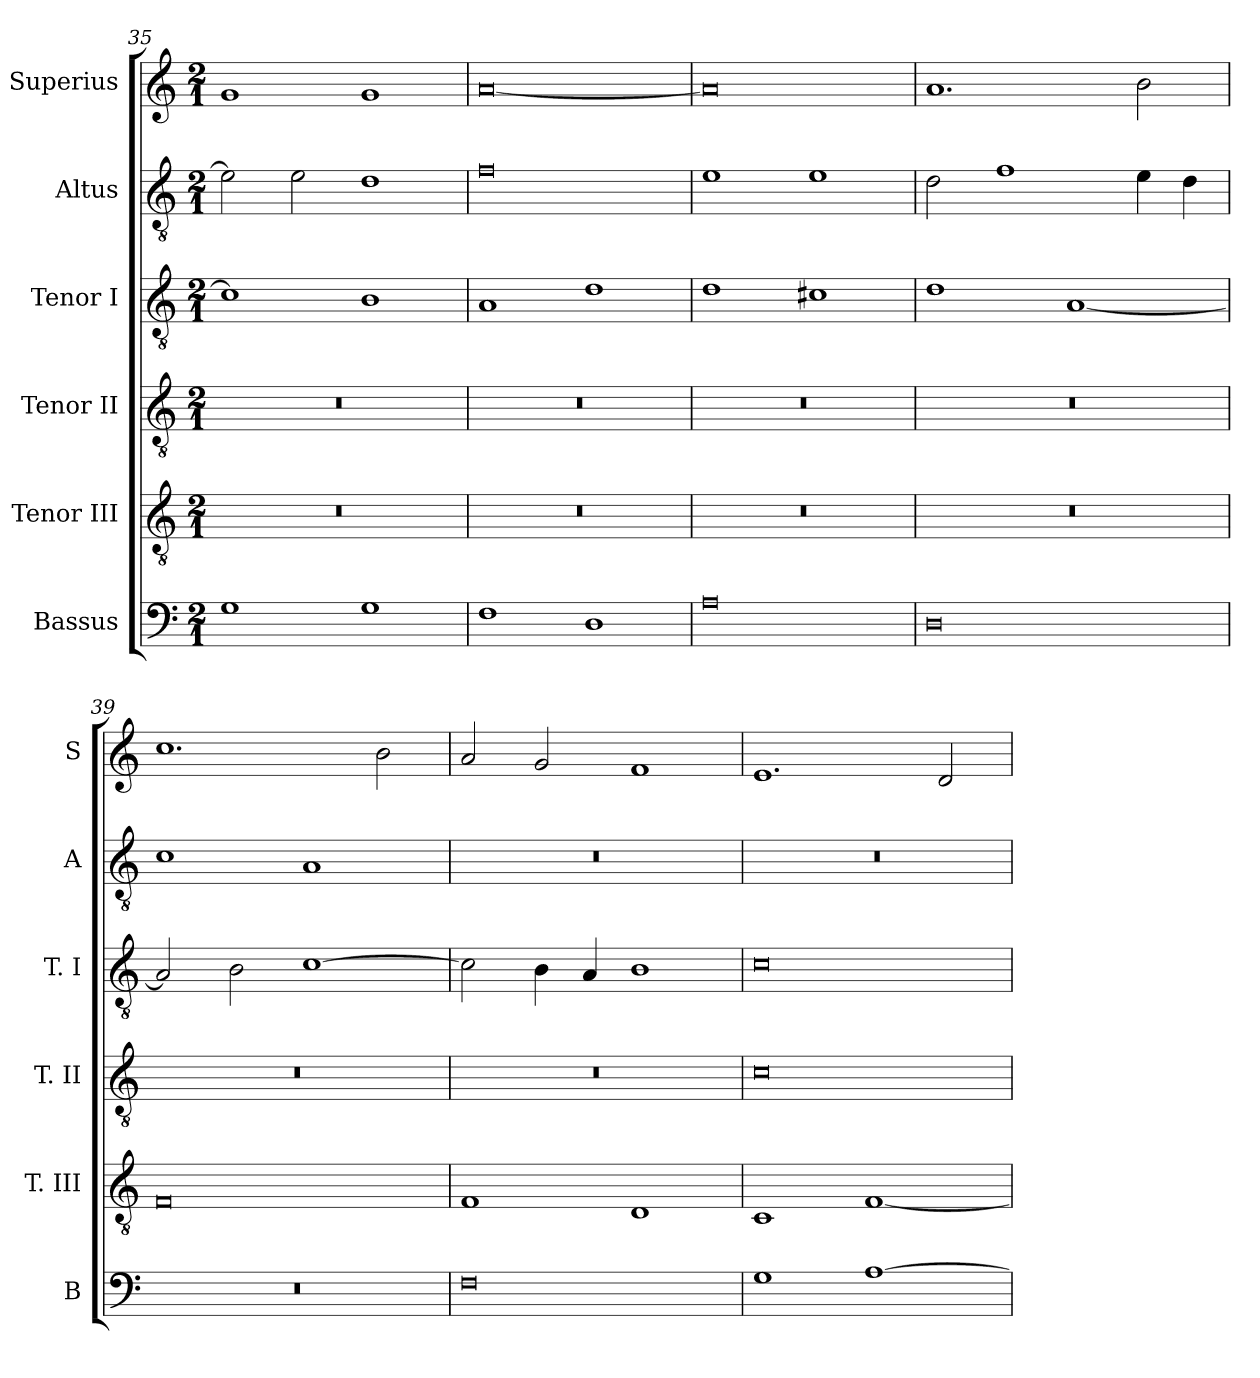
**kern	**kern	**kern	**kern	**kern	**kern
*part6	*part5	*part4	*part3	*part2	*part1
*staff6	*staff5	*staff4	*staff3	*staff2	*staff1
*I"Bassus	*I"Tenor III	*I"Tenor II	*I"Tenor I	*I"Altus	*I"Superius
*I'B	*I'T. III	*I'T. II	*I'T. I	*I'A	*I'S
*clefF4	*clefGv2	*clefGv2	*clefGv2	*clefGv2	*clefG2
*k[]	*k[]	*k[]	*k[]	*k[]	*k[]
*C:	*C:	*C:	*C:	*C:	*C:
*M2/1	*M2/1	*M2/1	*M2/1	*M2/1	*M2/1
=35	=35	=35	=35	=35	=35
1G	0r	0r	1c]	2e]	1g
.	.	.	.	2e	.
1G	.	.	1B	1d	1g
=36	=36	=36	=36	=36	=36
1F	0r	0r	1A	0f	[0a
1D	.	.	1d	.	.
=37	=37	=37	=37	=37	=37
0A	0r	0r	1d	1e	0a]
.	.	.	1c#X	1e	.
=38	=38	=38	=38	=38	=38
0D	0r	0r	1d	2d	1.a
.	.	.	.	1f	.
.	.	.	[1A	.	.
.	.	.	.	4e	2b
.	.	.	.	4d	.
=39	=39	=39	=39	=39	=39
0r	0F	0r	2A]	1c	1.cc
.	.	.	2B	.	.
.	.	.	[1c	1A	.
.	.	.	.	.	2b
=40	=40	=40	=40	=40	=40
0F	1F	0r	2c]	0r	2a
.	.	.	4B	.	2g
.	.	.	4A	.	.
.	1D	.	1B	.	1f
=41	=41	=41	=41	=41	=41
1G	1C	0c	0c	0r	1.e
[1A	[1F	.	.	.	.
.	.	.	.	.	2d
=	=	=	=	=	=
*-	*-	*-	*-	*-	*-
